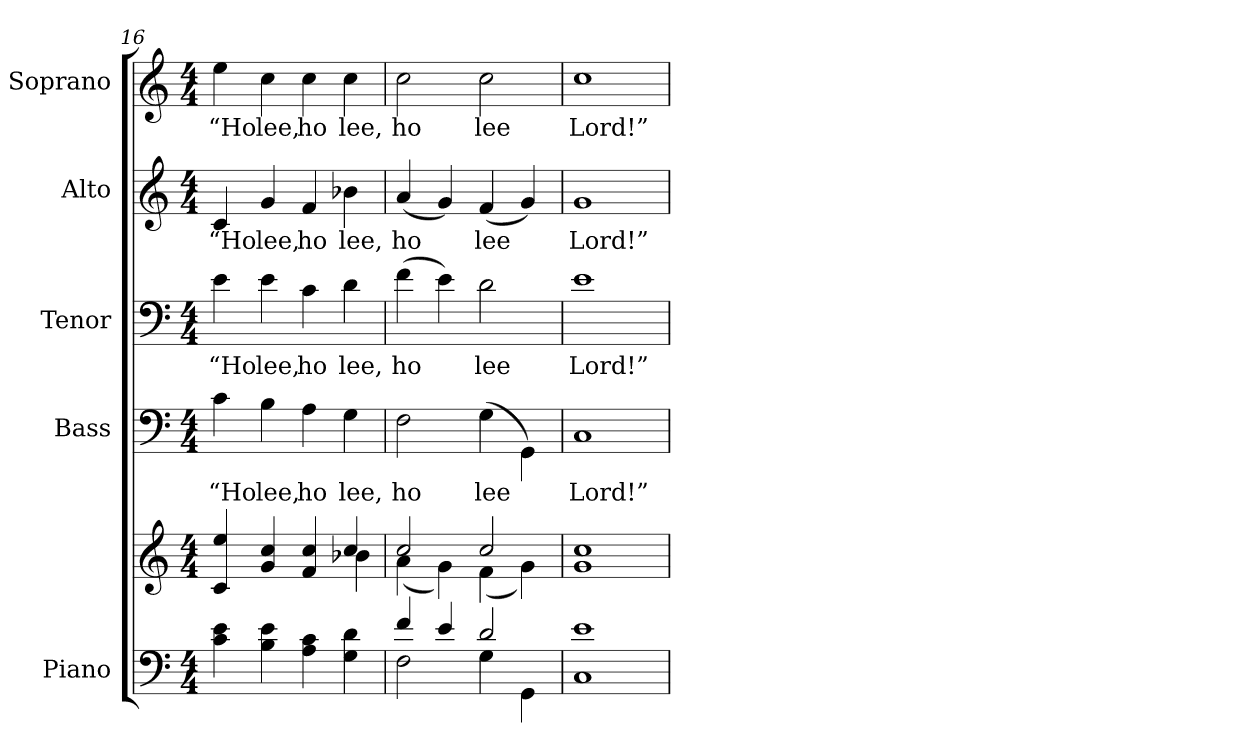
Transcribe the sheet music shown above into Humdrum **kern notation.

**kern	**kern	**kern	**text	**kern	**text	**kern	**text	**kern	**text
*part5	*part5	*part4	*part4	*part3	*part3	*part2	*part2	*part1	*part1
*staff6	*staff5	*staff4	*staff4	*staff3	*staff3	*staff2	*staff2	*staff1	*staff1
*I"Piano	*	*I"Bass	*	*I"Tenor	*	*I"Alto	*	*I"Soprano	*
*I'Pno.	*	*I'B.	*	*I'T.	*	*I'A.	*	*I'S.	*
!!LO:PB:g=z
*clefF4	*clefG2	*clefF4	*	*clefF4	*	*clefG2	*	*clefG2	*
*k[]	*k[]	*k[]	*	*k[]	*	*k[]	*	*k[]	*
*C:	*C:	*C:	*	*C:	*	*C:	*	*C:	*
*M4/4	*M4/4	*M4/4	*	*M4/4	*	*M4/4	*	*M4/4	*
=16	=16	=16	=16	=16	=16	=16	=16	=16	=16
*	*^	*	*	*	*	*	*	*	*
!	!	!	!	!LO:LY:b:color=#000000	!	!	!	!	!	!
!	!	!	!	!	!	!LO:LY:b:color=#000000	!	!	!	!
!	!	!	!	!	!	!	!	!LO:LY:b:color=#000000	!	!
!	!	!	!	!	!	!	!	!	!	!LO:LY:b:color=#000000
4ci\ 4ei	4ci/ 4eei	2ryy	4ci\	“Ho	4ei\	“Ho	4ci/	“Ho	4eei\	“Ho
!	!	!	!	!LO:LY:b:color=#000000	!	!	!	!	!	!
!	!	!	!	!	!	!LO:LY:b:color=#000000	!	!	!	!
!	!	!	!	!	!	!	!	!LO:LY:b:color=#000000	!	!
!	!	!	!	!	!	!	!	!	!	!LO:LY:b:color=#000000
4Bi\ 4ei	4gi/ 4cci	.	4Bi\	lee,	4ei\	lee,	4gi/	lee,	4cci\	lee,
!	!	!	!	!LO:LY:b:color=#000000	!	!	!	!	!	!
!	!	!	!	!	!	!LO:LY:b:color=#000000	!	!	!	!
!	!	!	!	!	!	!	!	!LO:LY:b:color=#000000	!	!
!	!	!	!	!	!	!	!	!	!	!LO:LY:b:color=#000000
4Ai\ 4ci	4fi/ 4cci	4ryy	4Ai\	ho	4ci\	ho	4fi/	ho	4cci\	ho
!	!	!	!	!LO:LY:b:color=#000000	!	!	!	!	!	!
!	!	!	!	!	!	!LO:LY:b:color=#000000	!	!	!	!
!	!	!	!	!	!	!	!	!LO:LY:b:color=#000000	!	!
!	!	!	!	!	!	!	!	!	!	!LO:LY:b:color=#000000
4Gi\ 4di	4cci/	4b-Xi\	4Gi\	lee,	4di\	lee,	4b-Xi\	lee,	4cci\	lee,
=17	=17	=17	=17	=17	=17	=17	=17	=17	=17	=17
*^	*	*	*	*	*	*	*	*	*	*
!	!	!	!	!	!LO:LY:b:color=#000000	!	!	!	!	!	!
!	!	!	!	!	!	!	!LO:LY:b:color=#000000	!	!	!	!
!	!	!	!	!	!	!	!	!	!LO:LY:b:color=#000000	!	!
!	!	!	!	!	!	!	!	!	!	!	!LO:LY:b:color=#000000
4fi/	2Fi\	2cci/	(4ai\	2Fi\	ho	(4fi\	ho	(4ai/	ho	2cci\	ho
4ei/	.	.	4gi\)	.	.	4ei\)	.	4gi/)	.	.	.
!	!	!	!	!	!LO:LY:b:color=#000000	!	!	!	!	!	!
!	!	!	!	!	!	!	!LO:LY:b:color=#000000	!	!	!	!
!	!	!	!	!	!	!	!	!	!LO:LY:b:color=#000000	!	!
!	!	!	!	!	!	!	!	!	!	!	!LO:LY:b:color=#000000
2di/	4Gi\	2cci/	(4fi\	(4Gi\	lee	2di\	lee	(4fi/	lee	2cci\	lee
.	4GGi\	.	4gi\)	4GGi\)	.	.	.	4gi/)	.	.	.
*v	*v	*	*	*	*	*	*	*	*	*	*
*	*v	*v	*	*	*	*	*	*	*	*
=18	=18	=18	=18	=18	=18	=18	=18	=18	=18
*^	*^	*	*	*	*	*	*	*	*
!	!	!	!	!	!LO:LY:b:color=#000000	!	!	!	!	!	!
*v	*v	*	*	*	*	*	*	*	*	*	*
*	*v	*v	*	*	*	*	*	*	*	*
*^	*^	*	*	*	*	*	*	*	*
!	!	!	!	!	!	!	!LO:LY:b:color=#000000	!	!	!	!
*v	*v	*	*	*	*	*	*	*	*	*	*
*	*v	*v	*	*	*	*	*	*	*	*
*^	*^	*	*	*	*	*	*	*	*
!	!	!	!	!	!	!	!	!	!LO:LY:b:color=#000000	!	!
*v	*v	*	*	*	*	*	*	*	*	*	*
*	*v	*v	*	*	*	*	*	*	*	*
*^	*^	*	*	*	*	*	*	*	*
!	!	!	!	!	!	!	!	!	!	!	!LO:LY:b:color=#000000
*v	*v	*	*	*	*	*	*	*	*	*	*
*	*v	*v	*	*	*	*	*	*	*	*
1Ci 1ei	1gi 1cci	1Ci	Lord!”	1ei	Lord!”	1gi	Lord!”	1cci	Lord!”
=	=	=	=	=	=	=	=	=	=
*-	*-	*-	*-	*-	*-	*-	*-	*-	*-
